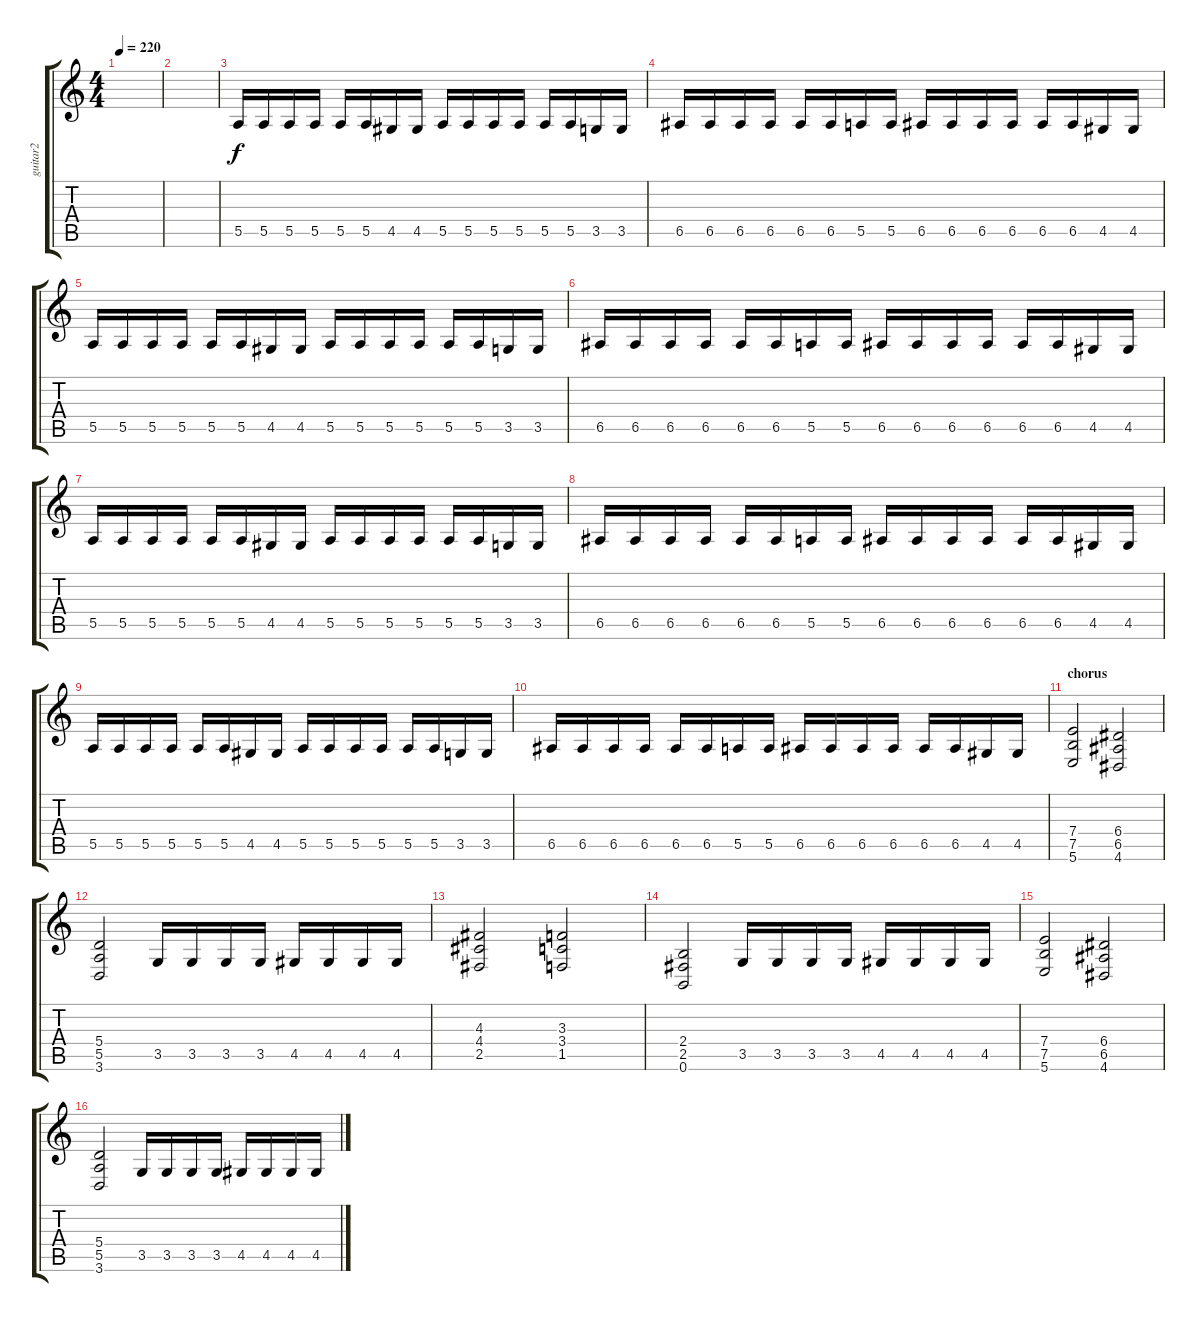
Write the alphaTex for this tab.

\track ("guitar2" "guitar2") {instrument distortionguitar}
\staff {score tabs}
\tuning (B3 Gb3 D3 A2 E2 B1) {hide}
\ts (4 4)
\tempo 220
\clef g2
\ks c
|
|
5.5.16 5.5.16 5.5.16 5.5.16 5.5.16 5.5.16 4.5.16 4.5.16 5.5.16 5.5.16 5.5.16 5.5.16 5.5.16 5.5.16 3.5.16 3.5.16 |
6.5.16 6.5.16 6.5.16 6.5.16 6.5.16 6.5.16 5.5.16 5.5.16 6.5.16 6.5.16 6.5.16 6.5.16 6.5.16 6.5.16 4.5.16 4.5.16 |
5.5.16 5.5.16 5.5.16 5.5.16 5.5.16 5.5.16 4.5.16 4.5.16 5.5.16 5.5.16 5.5.16 5.5.16 5.5.16 5.5.16 3.5.16 3.5.16 |
6.5.16 6.5.16 6.5.16 6.5.16 6.5.16 6.5.16 5.5.16 5.5.16 6.5.16 6.5.16 6.5.16 6.5.16 6.5.16 6.5.16 4.5.16 4.5.16 |
5.5.16 5.5.16 5.5.16 5.5.16 5.5.16 5.5.16 4.5.16 4.5.16 5.5.16 5.5.16 5.5.16 5.5.16 5.5.16 5.5.16 3.5.16 3.5.16 |
6.5.16 6.5.16 6.5.16 6.5.16 6.5.16 6.5.16 5.5.16 5.5.16 6.5.16 6.5.16 6.5.16 6.5.16 6.5.16 6.5.16 4.5.16 4.5.16 |
5.5.16 5.5.16 5.5.16 5.5.16 5.5.16 5.5.16 4.5.16 4.5.16 5.5.16 5.5.16 5.5.16 5.5.16 5.5.16 5.5.16 3.5.16 3.5.16 |
6.5.16 6.5.16 6.5.16 6.5.16 6.5.16 6.5.16 5.5.16 5.5.16 6.5.16 6.5.16 6.5.16 6.5.16 6.5.16 6.5.16 4.5.16 4.5.16 |
\section ("" "chorus")
(7.4 7.5 5.6).2 (6.4 6.5 4.6).2 |
(5.4 5.5 3.6).2 3.5.16 3.5.16 3.5.16 3.5.16 4.5.16 4.5.16 4.5.16 4.5.16 |
(4.3 4.4 2.5).2 (3.3 3.4 1.5).2 |
(2.4 2.5 0.6).2 3.5.16 3.5.16 3.5.16 3.5.16 4.5.16 4.5.16 4.5.16 4.5.16 |
(7.4 7.5 5.6).2 (6.4 6.5 4.6).2 |
(5.4 5.5 3.6).2 3.5.16 3.5.16 3.5.16 3.5.16 4.5.16 4.5.16 4.5.16 4.5.16
